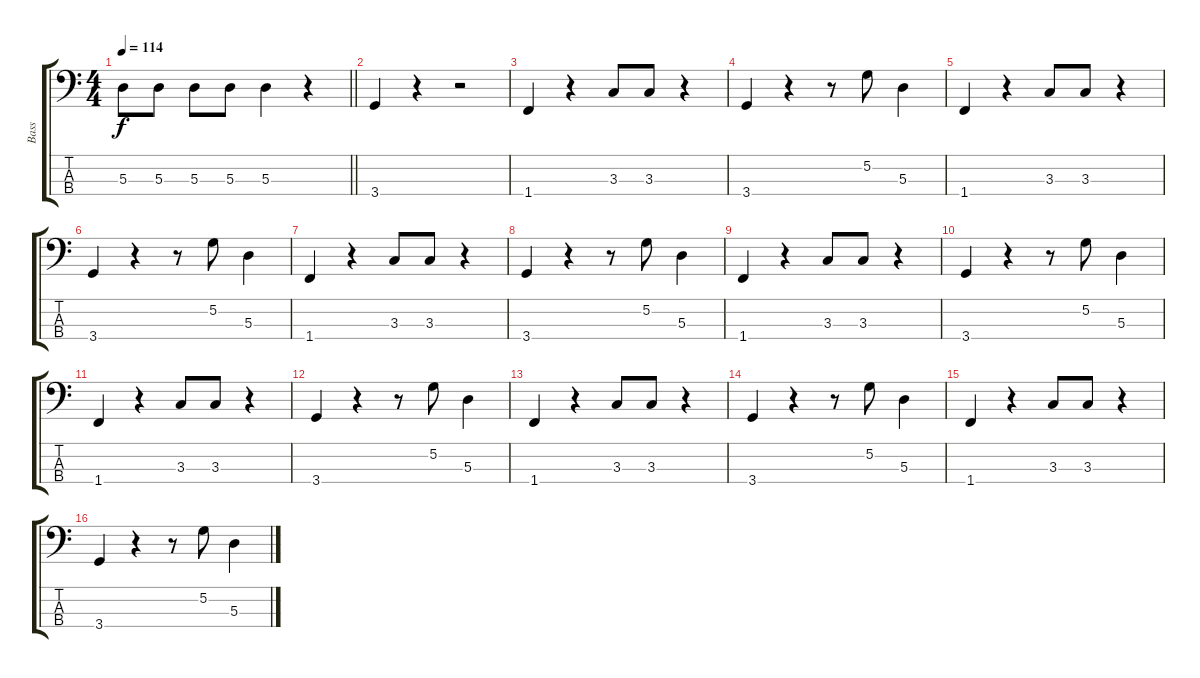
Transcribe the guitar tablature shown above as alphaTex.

\track ("Bass" "Bass") {instrument electricbasspick}
\staff {score tabs}
\tuning (G2 D2 A1 E1) {hide}
\ts (4 4)
\tempo 114
\clef f4
\barLineRight lightlight
\ks c
5.3.8{dy f} 5.3.8 5.3.8 5.3.8 5.3.4 r.4 |
3.4.4 r.4 r.2 |
1.4.4 r.4 3.3.8 3.3.8 r.4 |
3.4.4 r.4 r.8 5.2.8 5.3.4 |
1.4.4 r.4 3.3.8 3.3.8 r.4 |
3.4.4 r.4 r.8 5.2.8 5.3.4 |
1.4.4 r.4 3.3.8 3.3.8 r.4 |
3.4.4 r.4 r.8 5.2.8 5.3.4 |
1.4.4 r.4 3.3.8 3.3.8 r.4 |
3.4.4 r.4 r.8 5.2.8 5.3.4 |
1.4.4 r.4 3.3.8 3.3.8 r.4 |
3.4.4 r.4 r.8 5.2.8 5.3.4 |
1.4.4 r.4 3.3.8 3.3.8 r.4 |
3.4.4 r.4 r.8 5.2.8 5.3.4 |
1.4.4 r.4 3.3.8 3.3.8 r.4 |
3.4.4 r.4 r.8 5.2.8 5.3.4
